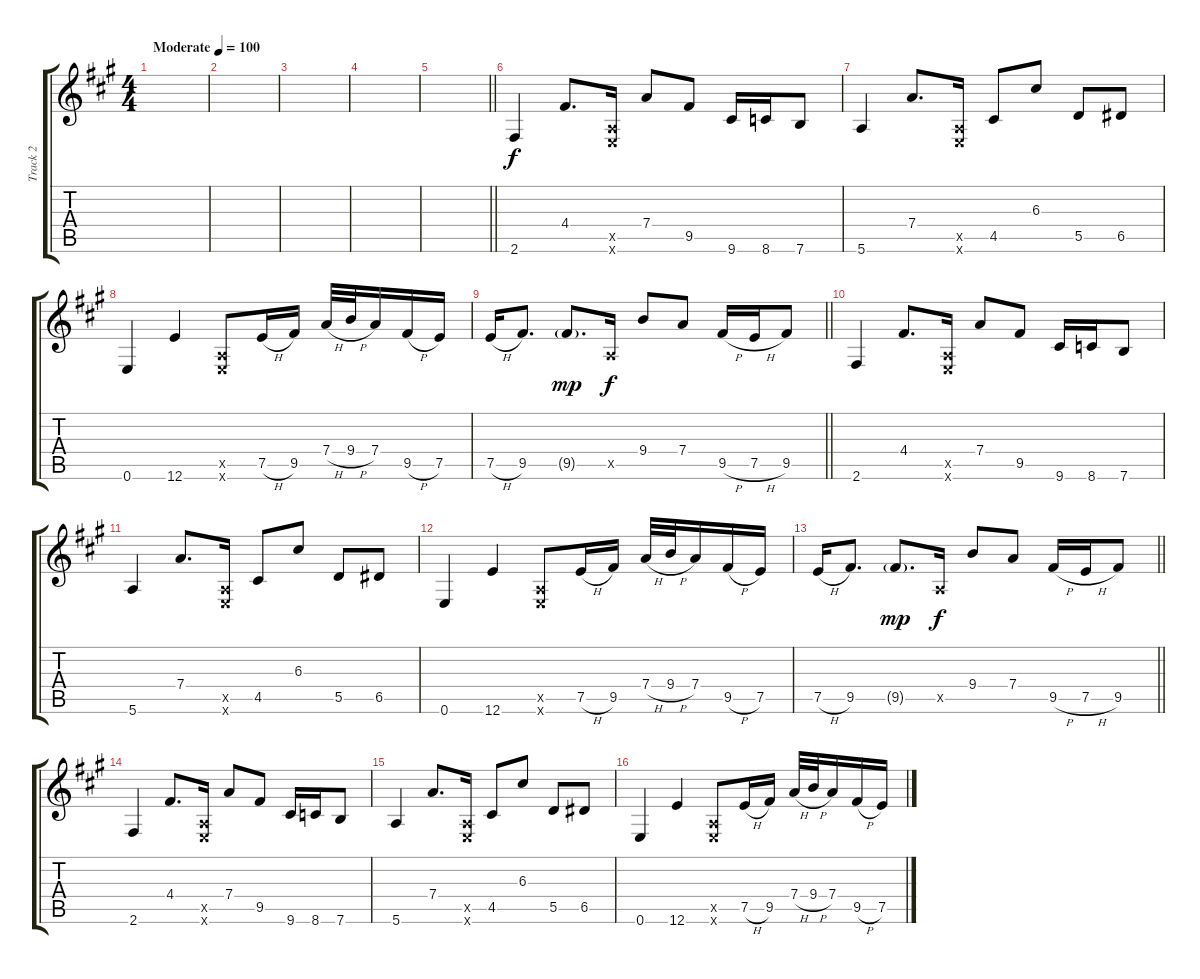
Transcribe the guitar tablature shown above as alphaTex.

\track ("Track 2" "Track 2") {instrument distortionguitar}
\staff {score tabs}
\tuning (E4 B3 G3 D3 A2 E2) {hide}
\ts (4 4)
\tempo (100 "Moderate")
\clef g2
\ks f#minor
|
|
|
|
\barLineRight lightlight
|
2.6.4 4.4.8{d} (0.5{x} 0.6{x}).16 7.4.8 9.5.8 9.6.16 8.6.16 7.6.8 |
5.6.4 7.4.8{d} (0.5{x} 0.6{x}).16 4.5.8 6.3.8 5.5.8 6.5.8 |
0.6.4 12.6.4 (0.5{x} 0.6{x}).8 7.5{h}.16 9.5.16 7.4{h}.32 9.4{h}.32 7.4.16 9.5{h}.16 7.5.16 |
\barLineRight lightlight
7.5{h}.16 9.5.8{d} 9.5{g}.8{d dy mp} 0.5{x}.16{dy f} 9.4.8 7.4.8 9.5{h}.16 7.5{h}.16 9.5.8 |
2.6.4 4.4.8{d} (0.5{x} 0.6{x}).16 7.4.8 9.5.8 9.6.16 8.6.16 7.6.8 |
5.6.4 7.4.8{d} (0.5{x} 0.6{x}).16 4.5.8 6.3.8 5.5.8 6.5.8 |
0.6.4 12.6.4 (0.5{x} 0.6{x}).8 7.5{h}.16 9.5.16 7.4{h}.32 9.4{h}.32 7.4.16 9.5{h}.16 7.5.16 |
\barLineRight lightlight
7.5{h}.16 9.5.8{d} 9.5{g}.8{d dy mp} 0.5{x}.16{dy f} 9.4.8 7.4.8 9.5{h}.16 7.5{h}.16 9.5.8 |
2.6.4 4.4.8{d} (0.5{x} 0.6{x}).16 7.4.8 9.5.8 9.6.16 8.6.16 7.6.8 |
5.6.4 7.4.8{d} (0.5{x} 0.6{x}).16 4.5.8 6.3.8 5.5.8 6.5.8 |
0.6.4 12.6.4 (0.5{x} 0.6{x}).8 7.5{h}.16 9.5.16 7.4{h}.32 9.4{h}.32 7.4.16 9.5{h}.16 7.5.16
